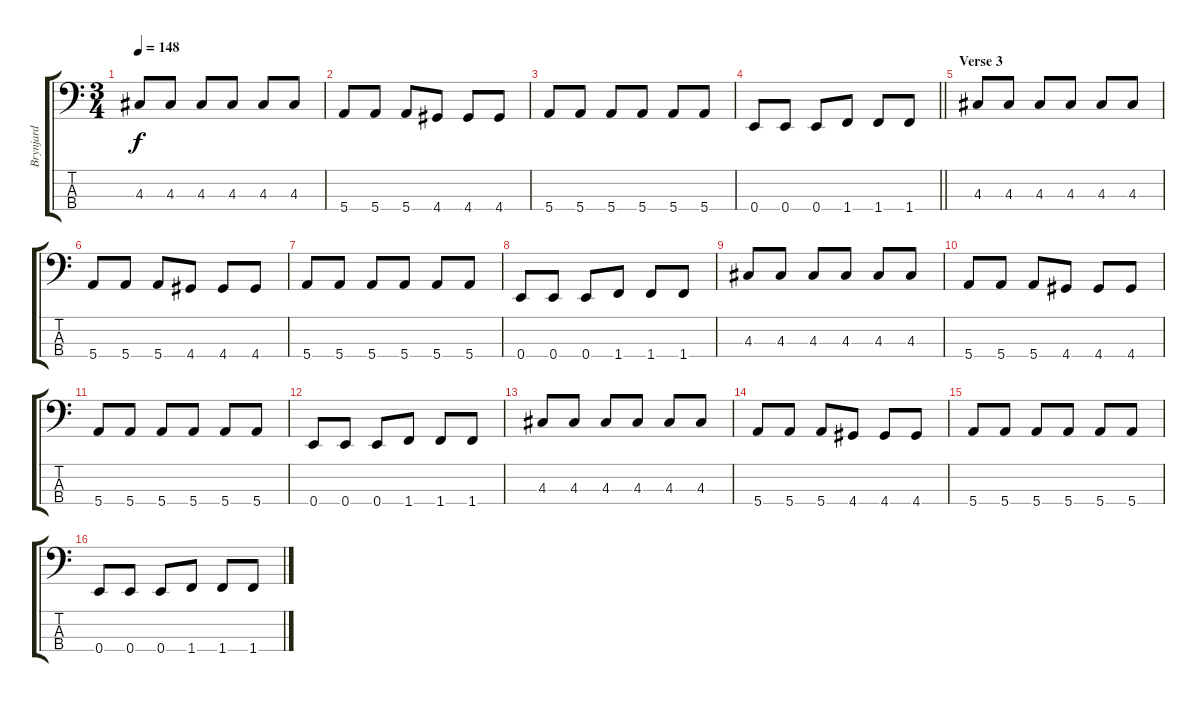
\track ("Brynjard" "Brynjard") {instrument electricbasspick}
\staff {score tabs}
\tuning (G2 D2 A1 E1) {hide}
\ts (3 4)
\tempo 148
\clef f4
\ks c
4.3.8{dy f} 4.3.8 4.3.8 4.3.8 4.3.8 4.3.8 |
5.4.8 5.4.8 5.4.8 4.4.8 4.4.8 4.4.8 |
5.4.8 5.4.8 5.4.8 5.4.8 5.4.8 5.4.8 |
\barLineRight lightlight
0.4.8 0.4.8 0.4.8 1.4.8 1.4.8 1.4.8 |
\section ("" "Verse 3")
4.3.8 4.3.8 4.3.8 4.3.8 4.3.8 4.3.8 |
5.4.8 5.4.8 5.4.8 4.4.8 4.4.8 4.4.8 |
5.4.8 5.4.8 5.4.8 5.4.8 5.4.8 5.4.8 |
0.4.8 0.4.8 0.4.8 1.4.8 1.4.8 1.4.8 |
4.3.8 4.3.8 4.3.8 4.3.8 4.3.8 4.3.8 |
5.4.8 5.4.8 5.4.8 4.4.8 4.4.8 4.4.8 |
5.4.8 5.4.8 5.4.8 5.4.8 5.4.8 5.4.8 |
0.4.8 0.4.8 0.4.8 1.4.8 1.4.8 1.4.8 |
4.3.8 4.3.8 4.3.8 4.3.8 4.3.8 4.3.8 |
5.4.8 5.4.8 5.4.8 4.4.8 4.4.8 4.4.8 |
5.4.8 5.4.8 5.4.8 5.4.8 5.4.8 5.4.8 |
0.4.8 0.4.8 0.4.8 1.4.8 1.4.8 1.4.8
